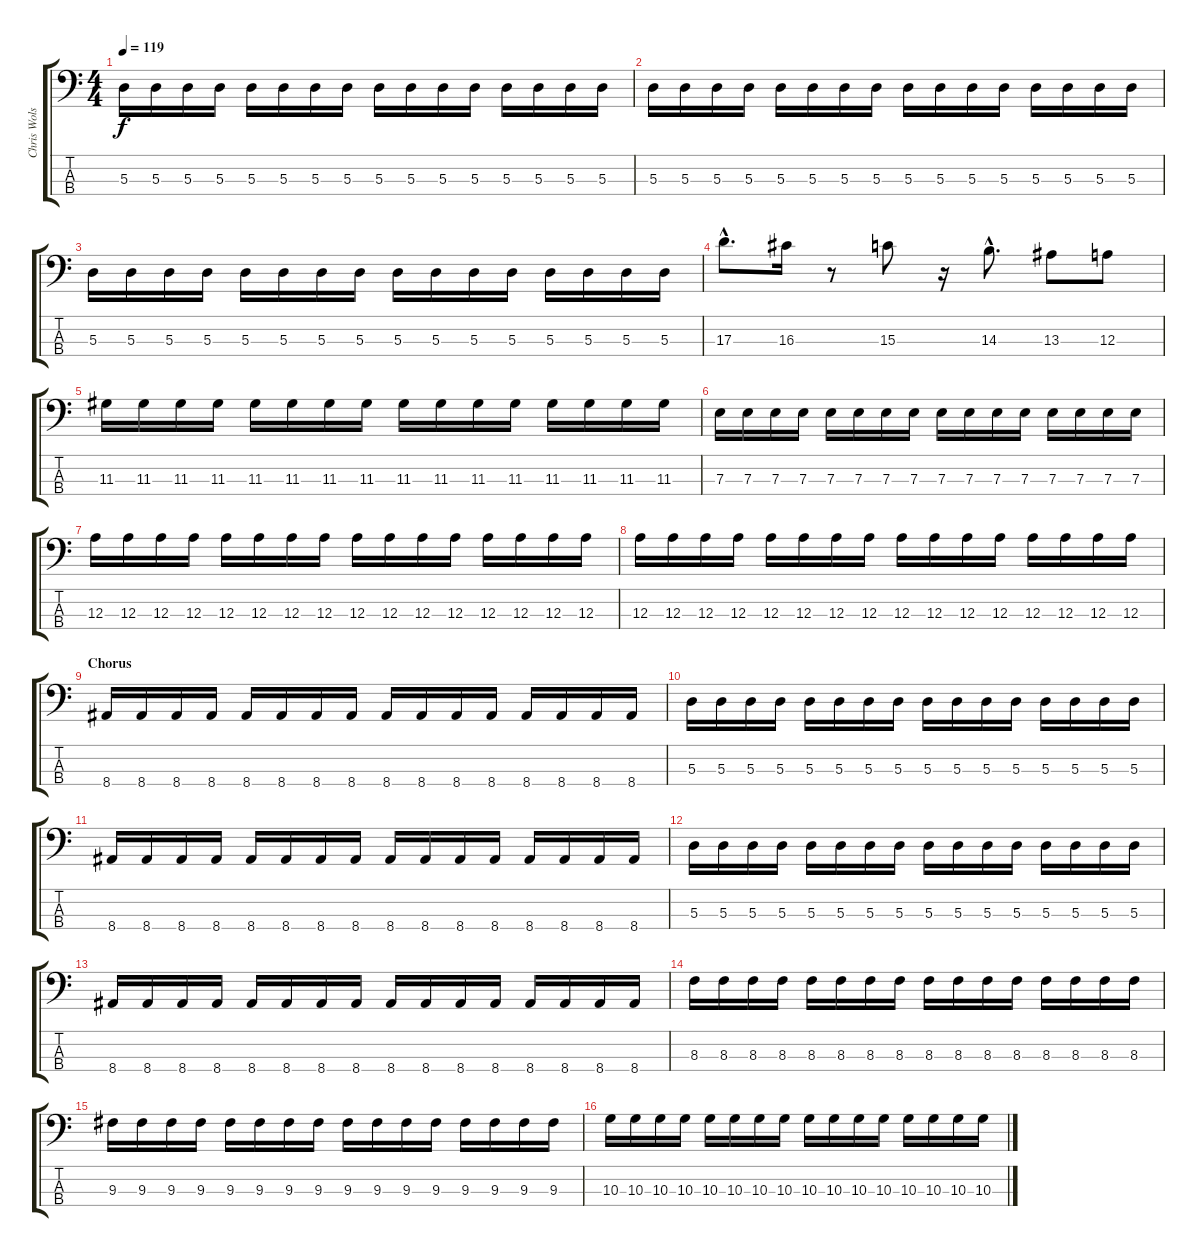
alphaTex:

\track ("Chris Wolstenholme" "Chris Wols") {instrument electricbassfinger}
\staff {score tabs}
\tuning (G2 D2 A1 D1) {hide}
\ts (4 4)
\tempo 119
\clef f4
\ks c
5.3.16{dy f} 5.3.16 5.3.16 5.3.16 5.3.16 5.3.16 5.3.16 5.3.16 5.3.16 5.3.16 5.3.16 5.3.16 5.3.16 5.3.16 5.3.16 5.3.16 |
5.3.16 5.3.16 5.3.16 5.3.16 5.3.16 5.3.16 5.3.16 5.3.16 5.3.16 5.3.16 5.3.16 5.3.16 5.3.16 5.3.16 5.3.16 5.3.16 |
5.3.16 5.3.16 5.3.16 5.3.16 5.3.16 5.3.16 5.3.16 5.3.16 5.3.16 5.3.16 5.3.16 5.3.16 5.3.16 5.3.16 5.3.16 5.3.16 |
17.3{hac}.8{d} 16.3.16 r.8 15.3.8 r.16 14.3{hac}.8{d} 13.3.8 12.3.8 |
11.3.16 11.3.16 11.3.16 11.3.16 11.3.16 11.3.16 11.3.16 11.3.16 11.3.16 11.3.16 11.3.16 11.3.16 11.3.16 11.3.16 11.3.16 11.3.16 |
7.3.16 7.3.16 7.3.16 7.3.16 7.3.16 7.3.16 7.3.16 7.3.16 7.3.16 7.3.16 7.3.16 7.3.16 7.3.16 7.3.16 7.3.16 7.3.16 |
12.3.16 12.3.16 12.3.16 12.3.16 12.3.16 12.3.16 12.3.16 12.3.16 12.3.16 12.3.16 12.3.16 12.3.16 12.3.16 12.3.16 12.3.16 12.3.16 |
12.3.16 12.3.16 12.3.16 12.3.16 12.3.16 12.3.16 12.3.16 12.3.16 12.3.16 12.3.16 12.3.16 12.3.16 12.3.16 12.3.16 12.3.16 12.3.16 |
\section ("" "Chorus")
8.4.16 8.4.16 8.4.16 8.4.16 8.4.16 8.4.16 8.4.16 8.4.16 8.4.16 8.4.16 8.4.16 8.4.16 8.4.16 8.4.16 8.4.16 8.4.16 |
5.3.16 5.3.16 5.3.16 5.3.16 5.3.16 5.3.16 5.3.16 5.3.16 5.3.16 5.3.16 5.3.16 5.3.16 5.3.16 5.3.16 5.3.16 5.3.16 |
8.4.16 8.4.16 8.4.16 8.4.16 8.4.16 8.4.16 8.4.16 8.4.16 8.4.16 8.4.16 8.4.16 8.4.16 8.4.16 8.4.16 8.4.16 8.4.16 |
5.3.16 5.3.16 5.3.16 5.3.16 5.3.16 5.3.16 5.3.16 5.3.16 5.3.16 5.3.16 5.3.16 5.3.16 5.3.16 5.3.16 5.3.16 5.3.16 |
8.4.16 8.4.16 8.4.16 8.4.16 8.4.16 8.4.16 8.4.16 8.4.16 8.4.16 8.4.16 8.4.16 8.4.16 8.4.16 8.4.16 8.4.16 8.4.16 |
8.3.16 8.3.16 8.3.16 8.3.16 8.3.16 8.3.16 8.3.16 8.3.16 8.3.16 8.3.16 8.3.16 8.3.16 8.3.16 8.3.16 8.3.16 8.3.16 |
9.3.16 9.3.16 9.3.16 9.3.16 9.3.16 9.3.16 9.3.16 9.3.16 9.3.16 9.3.16 9.3.16 9.3.16 9.3.16 9.3.16 9.3.16 9.3.16 |
10.3.16 10.3.16 10.3.16 10.3.16 10.3.16 10.3.16 10.3.16 10.3.16 10.3.16 10.3.16 10.3.16 10.3.16 10.3.16 10.3.16 10.3.16 10.3.16
